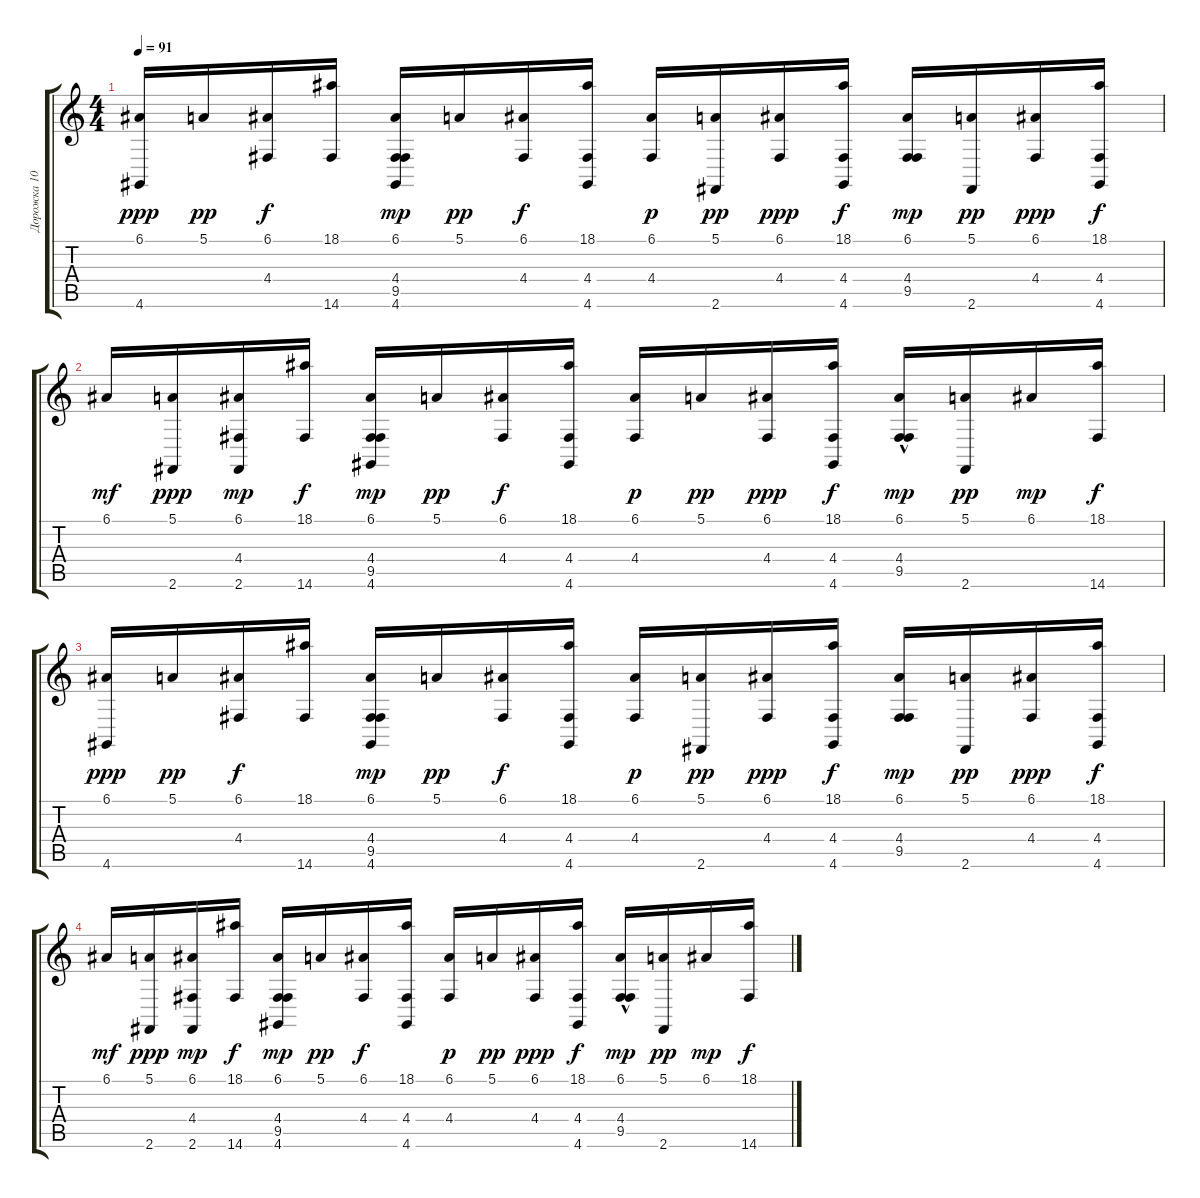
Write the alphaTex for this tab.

\track ("Дорожка 10" "Дорожка 10") {instrument celesta}
\staff {score tabs}
\tuning (E4 B3 G3 D3 A2 E2) {hide}
\ts (4 4)
\tempo 91
\clef g2
\ks c
(6.1 4.6).16{dy ppp} 5.1.16{dy pp} (6.1 4.4).16{dy f} (18.1 14.6).16 (6.1 4.4 9.5 4.6).16{dy mp} 5.1.16{dy pp} (6.1 4.4).16{dy f} (18.1 4.4 4.6).16 (6.1 4.4).16{dy p} (5.1 2.6).16{dy pp} (6.1 4.4).16{dy ppp} (18.1 4.4 4.6).16{dy f} (6.1 4.4 9.5).16{dy mp} (5.1 2.6).16{dy pp} (6.1 4.4).16{dy ppp} (18.1 4.4 4.6).16{dy f} |
6.1.16{dy mf} (5.1 2.6).16{dy ppp} (6.1 4.4 2.6).16{dy mp} (18.1 14.6).16{dy f} (6.1 4.4 9.5 4.6).16{dy mp} 5.1.16{dy pp} (6.1 4.4).16{dy f} (18.1 4.4 4.6).16 (6.1 4.4).16{dy p} 5.1.16{dy pp} (6.1 4.4).16{dy ppp} (18.1 4.4 4.6).16{dy f} (6.1 4.4{hac} 9.5{hac}).16{dy mp} (5.1 2.6).16{dy pp} 6.1.16{dy mp} (18.1 14.6).16{dy f} |
(6.1 4.6).16{dy ppp} 5.1.16{dy pp} (6.1 4.4).16{dy f} (18.1 14.6).16 (6.1 4.4 9.5 4.6).16{dy mp} 5.1.16{dy pp} (6.1 4.4).16{dy f} (18.1 4.4 4.6).16 (6.1 4.4).16{dy p} (5.1 2.6).16{dy pp} (6.1 4.4).16{dy ppp} (18.1 4.4 4.6).16{dy f} (6.1 4.4 9.5).16{dy mp} (5.1 2.6).16{dy pp} (6.1 4.4).16{dy ppp} (18.1 4.4 4.6).16{dy f} |
6.1.16{dy mf} (5.1 2.6).16{dy ppp} (6.1 4.4 2.6).16{dy mp} (18.1 14.6).16{dy f} (6.1 4.4 9.5 4.6).16{dy mp} 5.1.16{dy pp} (6.1 4.4).16{dy f} (18.1 4.4 4.6).16 (6.1 4.4).16{dy p} 5.1.16{dy pp} (6.1 4.4).16{dy ppp} (18.1 4.4 4.6).16{dy f} (6.1 4.4{hac} 9.5{hac}).16{dy mp} (5.1 2.6).16{dy pp} 6.1.16{dy mp} (18.1 14.6).16{dy f}
